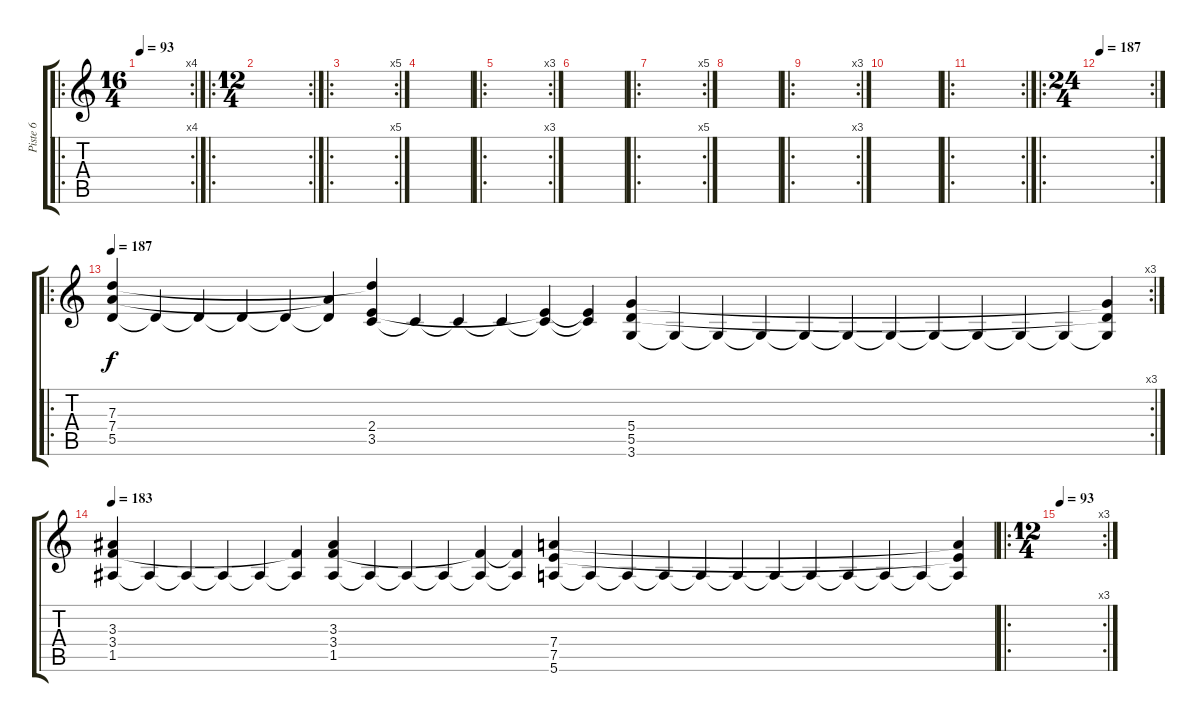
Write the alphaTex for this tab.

\track ("Piste 6" "Piste 6") {instrument overdrivenguitar}
\staff {score tabs}
\tuning (E4 B3 G3 D3 A2 E2) {hide}
\ro
\rc 4
\ts (16 4)
\tempo 93
\clef g2
\ks c
|
\ro
\rc 2
\ts (12 4)
|
\ro
\rc 5
|
|
\ro
\rc 3
|
|
\ro
\rc 5
|
|
\ro
\rc 3
|
|
\ro
\rc 2
|
\ro
\rc 2
\ts (24 4)
\tempo 183
\tempo 187
|
\ro
\rc 3
\tempo 183
\tempo 187
(7.3 7.4 5.5).4 5.5{t}.4 5.5{t}.4 5.5{t}.4 5.5{t}.4 (7.4{t} 5.5{t}).4 (7.3{t} 2.4 3.5).4 3.5{t}.4 3.5{t}.4 3.5{t}.4 (2.4{t} 3.5{t}).4 (2.4{t} 3.5{t}).4 (5.4 5.5 3.6).4 3.6{t}.4 3.6{t}.4 3.6{t}.4 3.6{t}.4 3.6{t}.4 3.6{t}.4 3.6{t}.4 3.6{t}.4 3.6{t}.4 3.6{t}.4 (5.4{t} 5.5{t} 3.6{t}).4 |
\tempo 183
(3.3 3.4 1.5).4 1.5{t}.4 1.5{t}.4 1.5{t}.4 1.5{t}.4 (3.4{t} 1.5{t}).4 (3.3 3.4 1.5).4 1.5{t}.4 1.5{t}.4 1.5{t}.4 (3.4{t} 1.5{t}).4 (3.4{t} 1.5{t}).4 (7.4 7.5 5.6).4 5.6{t}.4 5.6{t}.4 5.6{t}.4 5.6{t}.4 5.6{t}.4 5.6{t}.4 5.6{t}.4 5.6{t}.4 5.6{t}.4 5.6{t}.4 (7.4{t} 7.5{t} 5.6{t}).4 |
\ro
\rc 3
\ts (12 4)
\tempo 93
